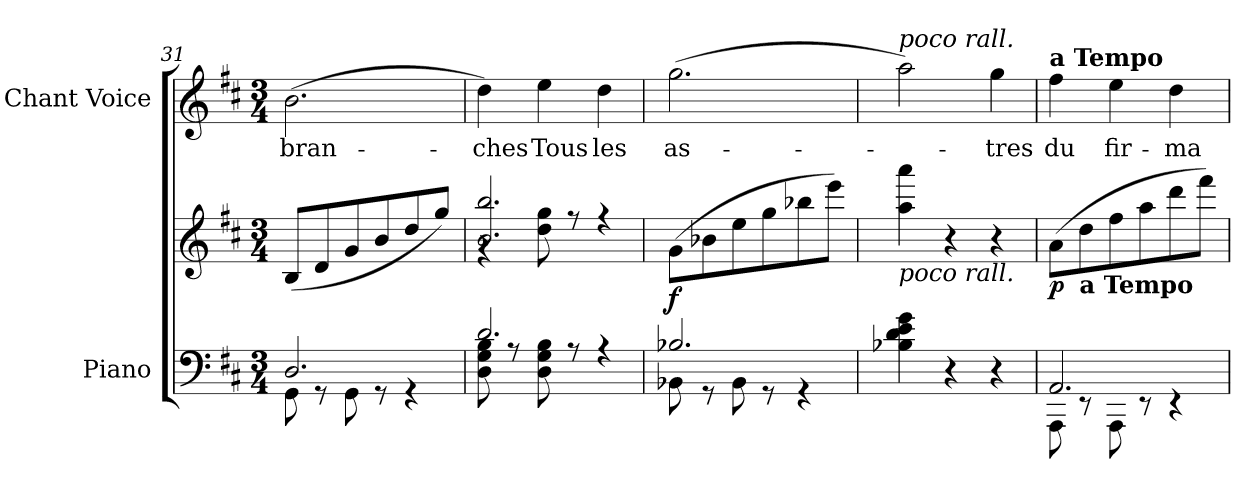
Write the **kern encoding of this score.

**kern	**kern	**dynam	**kern	**text	**dynam
*part2	*part2	*part2	*part1	*part1	*part1
*staff3	*staff2	*staff2/3	*staff1	*staff1	*staff1
*I"Piano	*	*	*I"Chant Voice	*	*
*I'Pno	*	*	*	*	*
*clefF4	*clefG2	*	*clefG2	*	*
*k[f#c#]	*k[f#c#]	*	*k[f#c#]	*	*
*M3/4	*M3/4	*	*M3/4	*	*
=31	=31	=31	=31	=31	=31
*^	*	*	*	*	*
!	!	!	!	!	!LO:LY:b	!
2.D/	8GG:\	(<8B/L	.	(>2.b\	bran-	.
.	8rGG	8d/	.	.	.	.
.	8GG\	8g/	.	.	.	.
.	8rGG	8b/	.	.	.	.
.	4rGG	8dd/	.	.	.	.
.	.	8gg/J)	.	.	.	.
=32	=32	=32	=32	=32	=32	=32
*	*	*^	*	*	*	*
!	!	!	!	!	!	!LO:LY:b	!
2.d/	8D\ 8G\ 8B\	2.b/ 2.bb/	4rg	.	4dd\)	-ches	.
.	8rA	.	.	.	.	.	.
!	!	!	!	!	!	!LO:LY:b	!LO:DY:a
!	!	!	!	!	!	!	!LO:DY:n=1:a
.	8D\ 8G\ 8B\	.	8dd\ 8gg\	.	4ee\	Tous	other-dynamics f
.	8rA	.	8rff	.	.	.	.
!	!	!	!	!	!	!LO:LY:b	!
.	4rA	.	4rff	.	4dd\	les	.
=33	=33	=33	=33	=33	=33	=33	=33
!	!	!	!	!LO:DY:b	!	!LO:LY:b	!
*	*	*v	*v	*	*	*	*
2.B-X/	8BB-X:\	(>8g\L	f	(>2.gg\	as-	.
.	8rGG	8b-X\	.	.	.	.
.	8BB-\	8ee\	.	.	.	.
.	8rGG	8gg\	.	.	.	.
.	4rGG	8bb-X\	.	.	.	.
.	.	8eee\J)	.	.	.	.
*v	*v	*	*	*	*	*
=34	=34	=34	=34	=34	=34
*	*	*	*MM180	*	*
!	!	!	!LO:TX:a:i:t=poco rall.	!	!
!	!LO:TX:b:i:t=poco rall.	!	!	!	!
4B-X\ 4d\ 4e\ 4g\	4aa\ 4aaa\	.	2aa\)	.	.
4r	4r	.	.	.	.
!	!	!	!	!LO:LY:b	!
4r	4r	.	4gg\	-tres	.
!!LO:LB:g=z
=35	=35	=35	=35	=35	=35
*	*	*	*MM198	*	*
*^	*	*	*	*	*
!	!	!	!	!LO:TX:a:B:t=a Tempo	!	!
!	!	!	!LO:DY:b	!	!LO:LY:b	!
2.AA/	8AAA:\	(>8a\L	p	4ff#\	du	.
!	!	!LO:TX:b:B:t=a Tempo	!	!	!	!
.	8rEE	8dd\	.	.	.	.
!	!	!	!	!	!LO:LY:b	!
.	8AAA\	8ff#\	.	4ee\	fir-	.
.	8rEE	8aa\	.	.	.	.
!	!	!	!	!	!LO:LY:b	!
.	4rEE	8ddd\	.	4dd\	-ma-	.
.	.	8fff#\J)	.	.	.	.
*v	*v	*	*	*	*	*
=	=	=	=	=	=
*-	*-	*-	*-	*-	*-
